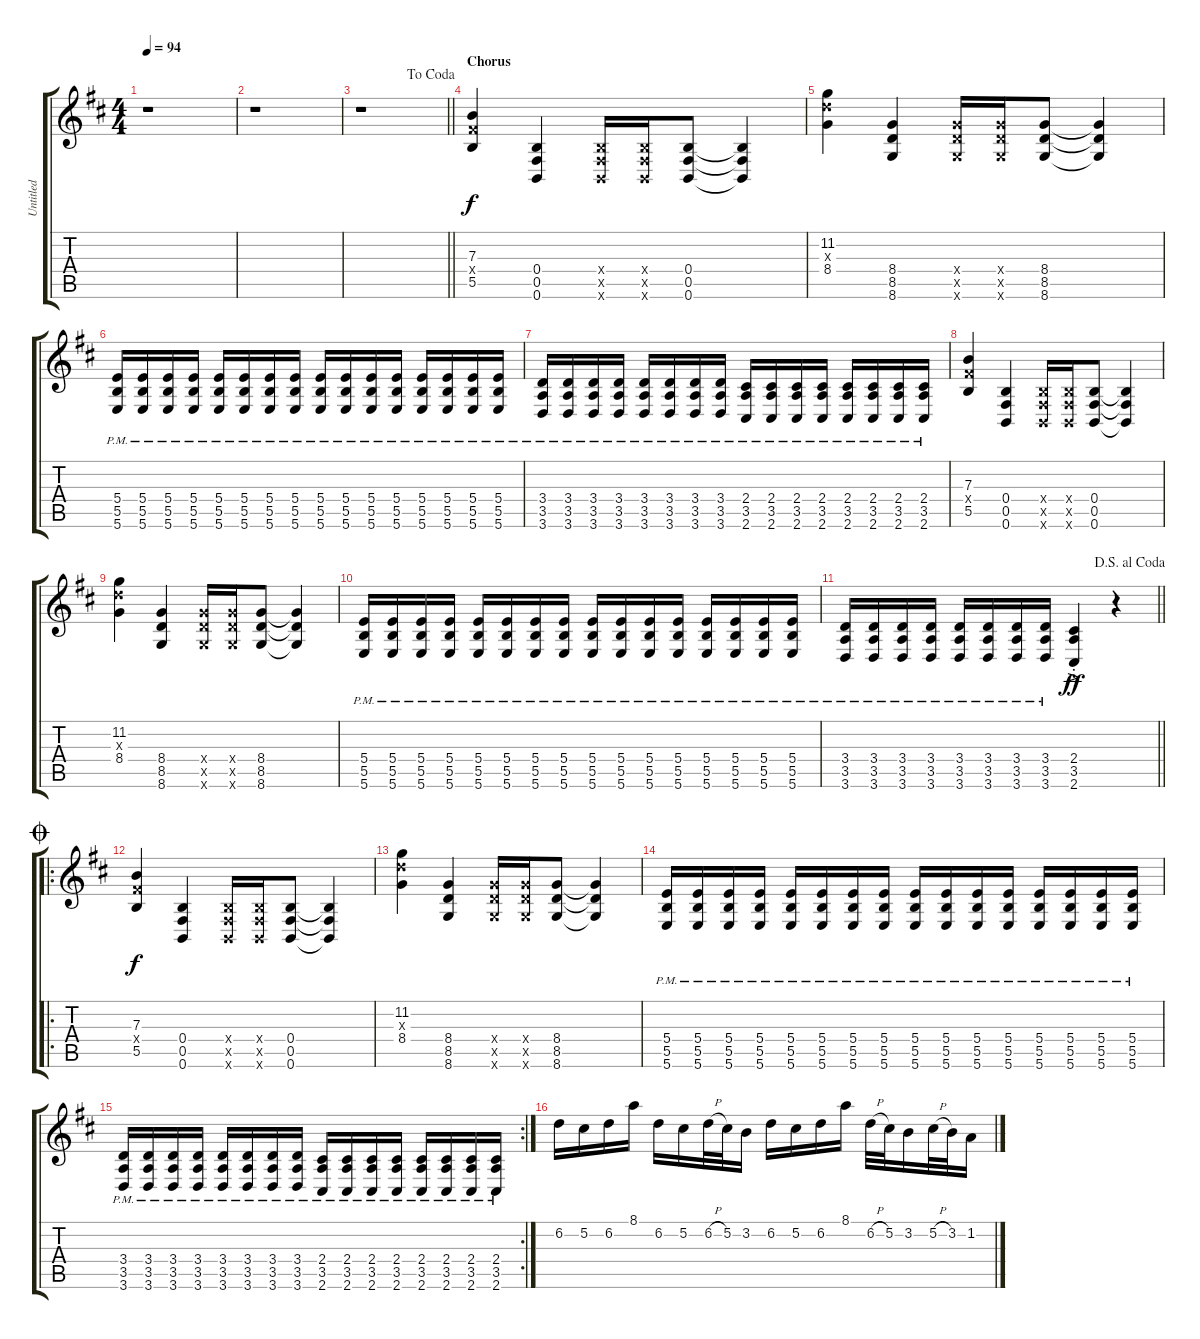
\track ("Untitled" "Untitled") {instrument distortionguitar}
\staff {score tabs}
\tuning (Db4 Ab3 E3 B2 Gb2 B1) {hide}
\ts (4 4)
\tempo 94
\clef g2
\ks d
r.1{dy f} |
r.1 |
\jump dacoda
\barLineRight lightlight
r.1 |
\section ("" "Chorus")
(7.3 7.4{x} 5.5).4 (0.4 0.5 0.6).4 (0.4{x} 0.5{x} 0.6{x}).16 (0.4{x} 0.5{x} 0.6{x}).16 (0.4 0.5 0.6).8 (0.4{t} 0.5{t} 0.6{t}).4 |
(11.2 10.3{x} 8.4).4 (8.4 8.5 8.6).4 (8.4{x} 8.5{x} 8.6{x}).16 (8.4{x} 8.5{x} 8.6{x}).16 (8.4 8.5 8.6).8 (8.4{t} 8.5{t} 8.6{t}).4 |
(5.4{pm} 5.5{pm} 5.6{pm}).16 (5.4{pm} 5.5{pm} 5.6{pm}).16 (5.4{pm} 5.5{pm} 5.6{pm}).16 (5.4{pm} 5.5{pm} 5.6{pm}).16 (5.4{pm} 5.5{pm} 5.6{pm}).16 (5.4{pm} 5.5{pm} 5.6{pm}).16 (5.4{pm} 5.5{pm} 5.6{pm}).16 (5.4{pm} 5.5{pm} 5.6{pm}).16 (5.4{pm} 5.5{pm} 5.6{pm}).16 (5.4{pm} 5.5{pm} 5.6{pm}).16 (5.4{pm} 5.5{pm} 5.6{pm}).16 (5.4{pm} 5.5{pm} 5.6{pm}).16 (5.4{pm} 5.5{pm} 5.6{pm}).16 (5.4{pm} 5.5{pm} 5.6{pm}).16 (5.4{pm} 5.5{pm} 5.6{pm}).16 (5.4{pm} 5.5{pm} 5.6{pm}).16 |
(3.4{pm} 3.5{pm} 3.6{pm}).16 (3.4{pm} 3.5{pm} 3.6{pm}).16 (3.4{pm} 3.5{pm} 3.6{pm}).16 (3.4{pm} 3.5{pm} 3.6{pm}).16 (3.4{pm} 3.5{pm} 3.6{pm}).16 (3.4{pm} 3.5{pm} 3.6{pm}).16 (3.4{pm} 3.5{pm} 3.6{pm}).16 (3.4{pm} 3.5{pm} 3.6{pm}).16 (2.4{pm} 3.5{pm} 2.6{pm}).16 (2.4{pm} 3.5{pm} 2.6{pm}).16 (2.4{pm} 3.5{pm} 2.6{pm}).16 (2.4{pm} 3.5{pm} 2.6{pm}).16 (2.4{pm} 3.5{pm} 2.6{pm}).16 (2.4{pm} 3.5{pm} 2.6{pm}).16 (2.4{pm} 3.5{pm} 2.6{pm}).16 (2.4{pm} 3.5{pm} 2.6{pm}).16 |
(7.3 7.4{x} 5.5).4 (0.4 0.5 0.6).4 (0.4{x} 0.5{x} 0.6{x}).16 (0.4{x} 0.5{x} 0.6{x}).16 (0.4 0.5 0.6).8 (0.4{t} 0.5{t} 0.6{t}).4 |
(11.2 10.3{x} 8.4).4 (8.4 8.5 8.6).4 (8.4{x} 8.5{x} 8.6{x}).16 (8.4{x} 8.5{x} 8.6{x}).16 (8.4 8.5 8.6).8 (8.4{t} 8.5{t} 8.6{t}).4 |
(5.4{pm} 5.5{pm} 5.6{pm}).16 (5.4{pm} 5.5{pm} 5.6{pm}).16 (5.4{pm} 5.5{pm} 5.6{pm}).16 (5.4{pm} 5.5{pm} 5.6{pm}).16 (5.4{pm} 5.5{pm} 5.6{pm}).16 (5.4{pm} 5.5{pm} 5.6{pm}).16 (5.4{pm} 5.5{pm} 5.6{pm}).16 (5.4{pm} 5.5{pm} 5.6{pm}).16 (5.4{pm} 5.5{pm} 5.6{pm}).16 (5.4{pm} 5.5{pm} 5.6{pm}).16 (5.4{pm} 5.5{pm} 5.6{pm}).16 (5.4{pm} 5.5{pm} 5.6{pm}).16 (5.4{pm} 5.5{pm} 5.6{pm}).16 (5.4{pm} 5.5{pm} 5.6{pm}).16 (5.4{pm} 5.5{pm} 5.6{pm}).16 (5.4{pm} 5.5{pm} 5.6{pm}).16 |
\jump dalsegnoalcoda
\barLineRight lightlight
(3.4{pm} 3.5{pm} 3.6{pm}).16 (3.4{pm} 3.5{pm} 3.6{pm}).16 (3.4{pm} 3.5{pm} 3.6{pm}).16 (3.4{pm} 3.5{pm} 3.6{pm}).16 (3.4{pm} 3.5{pm} 3.6{pm}).16 (3.4{pm} 3.5{pm} 3.6{pm}).16 (3.4{pm} 3.5{pm} 3.6{pm}).16 (3.4{pm} 3.5{pm} 3.6{pm}).16 (2.4{ac st} 3.5{ac st} 2.6{ac st}).4{dy ff} r.4 |
\ro
\jump coda
(7.3 7.4{x} 5.5).4{dy f} (0.4 0.5 0.6).4 (0.4{x} 0.5{x} 0.6{x}).16 (0.4{x} 0.5{x} 0.6{x}).16 (0.4 0.5 0.6).8 (0.4{t} 0.5{t} 0.6{t}).4 |
(11.2 10.3{x} 8.4).4 (8.4 8.5 8.6).4 (8.4{x} 8.5{x} 8.6{x}).16 (8.4{x} 8.5{x} 8.6{x}).16 (8.4 8.5 8.6).8 (8.4{t} 8.5{t} 8.6{t}).4 |
(5.4{pm} 5.5{pm} 5.6{pm}).16 (5.4{pm} 5.5{pm} 5.6{pm}).16 (5.4{pm} 5.5{pm} 5.6{pm}).16 (5.4{pm} 5.5{pm} 5.6{pm}).16 (5.4{pm} 5.5{pm} 5.6{pm}).16 (5.4{pm} 5.5{pm} 5.6{pm}).16 (5.4{pm} 5.5{pm} 5.6{pm}).16 (5.4{pm} 5.5{pm} 5.6{pm}).16 (5.4{pm} 5.5{pm} 5.6{pm}).16 (5.4{pm} 5.5{pm} 5.6{pm}).16 (5.4{pm} 5.5{pm} 5.6{pm}).16 (5.4{pm} 5.5{pm} 5.6{pm}).16 (5.4{pm} 5.5{pm} 5.6{pm}).16 (5.4{pm} 5.5{pm} 5.6{pm}).16 (5.4{pm} 5.5{pm} 5.6{pm}).16 (5.4{pm} 5.5{pm} 5.6{pm}).16 |
\rc 2
(3.4{pm} 3.5{pm} 3.6{pm}).16 (3.4{pm} 3.5{pm} 3.6{pm}).16 (3.4{pm} 3.5{pm} 3.6{pm}).16 (3.4{pm} 3.5{pm} 3.6{pm}).16 (3.4{pm} 3.5{pm} 3.6{pm}).16 (3.4{pm} 3.5{pm} 3.6{pm}).16 (3.4{pm} 3.5{pm} 3.6{pm}).16 (3.4{pm} 3.5{pm} 3.6{pm}).16 (2.4{pm} 3.5{pm} 2.6{pm}).16 (2.4{pm} 3.5{pm} 2.6{pm}).16 (2.4{pm} 3.5{pm} 2.6{pm}).16 (2.4{pm} 3.5{pm} 2.6{pm}).16 (2.4{pm} 3.5{pm} 2.6{pm}).16 (2.4{pm} 3.5{pm} 2.6{pm}).16 (2.4{pm} 3.5{pm} 2.6{pm}).16 (2.4{pm} 3.5{pm} 2.6{pm}).16 |
6.2.16 5.2.16 6.2.16 8.1.16 6.2.16 5.2.16 6.2{h}.32 5.2.32 3.2.16 6.2.16 5.2.16 6.2.16 8.1.16 6.2{h}.32 5.2.32 3.2.16 5.2{h}.32 3.2.32 1.2.16
